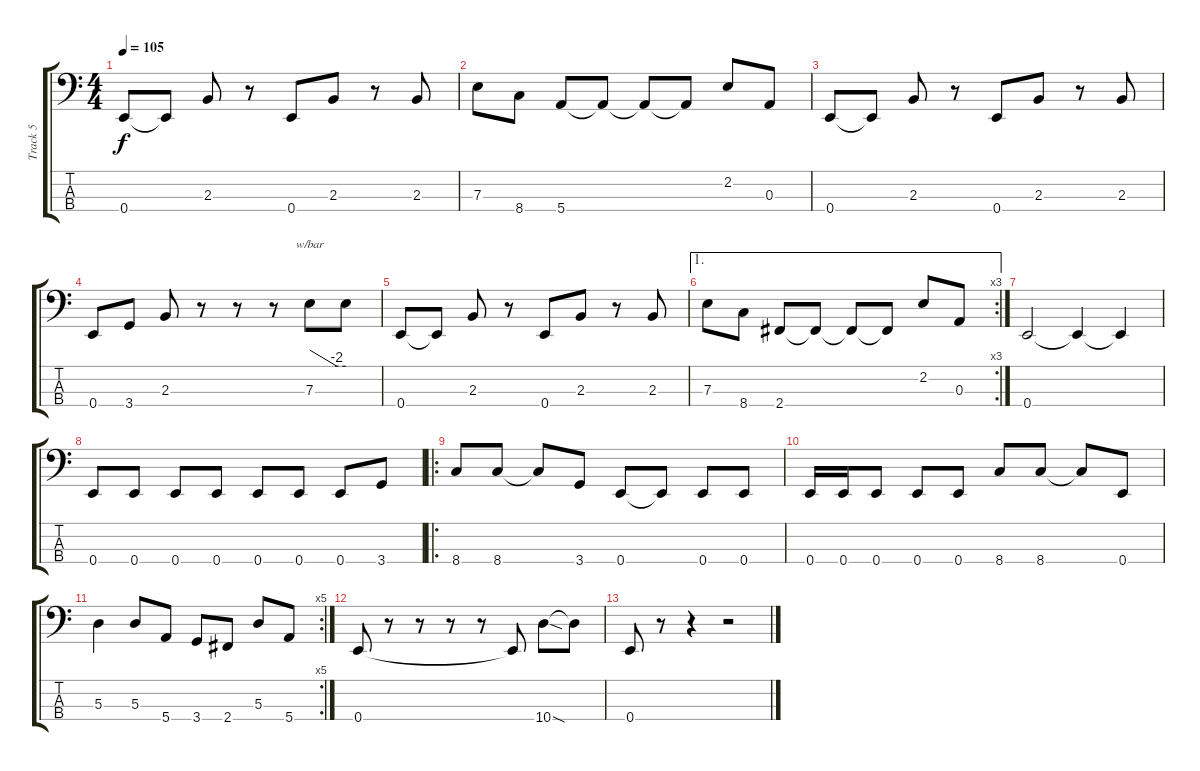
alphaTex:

\track ("Track 5" "Track 5") {instrument acousticguitarnylon}
\staff {score tabs}
\tuning (G2 D2 A1 E1) {hide}
\ts (4 4)
\tempo 105
\clef f4
\ks c
0.4.8{dy f} 0.4{t}.8 2.3.8 r.8 0.4.8 2.3.8 r.8 2.3.8 |
7.3.8 8.4.8 5.4.8 5.4{t}.8 5.4{t}.8 5.4{t}.8 2.2.8 0.3.8 |
0.4.8 0.4{t}.8 2.3.8 r.8 0.4.8 2.3.8 r.8 2.3.8 |
0.4.8 3.4.8 2.3.8 r.8 r.8 r.8 7.3.8{tbe (custom default 0 0 45 -8 60 -8)} 7.3{t}.8 |
0.4.8 0.4{t}.8 2.3.8 r.8 0.4.8 2.3.8 r.8 2.3.8 |
\ae 1
\rc 3
7.3.8 8.4.8 2.4.8 2.4{t}.8 2.4{t}.8 2.4{t}.8 2.2.8 0.3.8 |
0.4.2{volume 5} 0.4{t}.4 0.4{t}.4{volume 16} |
0.4.8 0.4.8 0.4.8 0.4.8 0.4.8 0.4.8 0.4.8 3.4.8 |
\ro
8.4.8 8.4.8 8.4{t}.8 3.4.8 0.4.8 0.4{t}.8 0.4.8 0.4.8 |
0.4.16 0.4.16 0.4.8 0.4.8 0.4.8 8.4.8 8.4.8 8.4{t}.8 0.4.8 |
\rc 5
5.3.4 5.3.8 5.4.8 3.4.8 2.4.8 5.3.8 5.4.8 |
0.4.8 r.8 r.8 r.8 r.8 0.4{t}.8 10.4{sod}.8 10.4{t}.8 |
0.4.8 r.8 r.4 r.2
